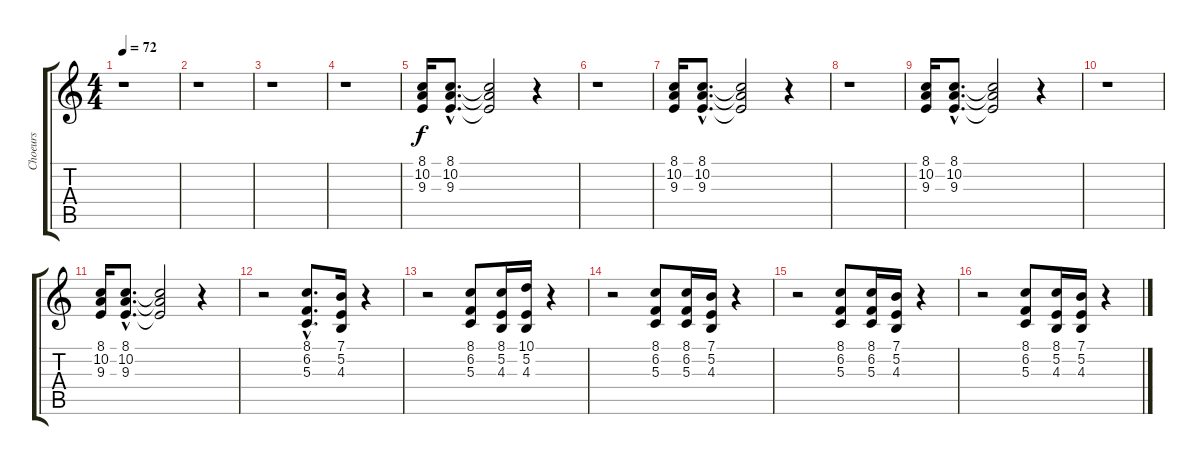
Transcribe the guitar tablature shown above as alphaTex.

\track ("Choeurs" "Choeurs") {instrument percussiveorgan}
\staff {score tabs}
\tuning (E4 B3 G3 D3 A2 E2) {hide}
\ts (4 4)
\tempo 72
\clef g2
\ks c
r.1{dy f} |
r.1 |
r.1 |
r.1 |
(8.1 10.2 9.3).16 (8.1{hac} 10.2{hac} 9.3{hac}).8{d} (8.1{t} 10.2{t} 9.3{t}).2 r.4 |
r.1 |
(8.1 10.2 9.3).16 (8.1{hac} 10.2{hac} 9.3{hac}).8{d} (8.1{t} 10.2{t} 9.3{t}).2 r.4 |
r.1 |
(8.1 10.2 9.3).16 (8.1{hac} 10.2{hac} 9.3{hac}).8{d} (8.1{t} 10.2{t} 9.3{t}).2 r.4 |
r.1 |
(8.1 10.2 9.3).16 (8.1{hac} 10.2{hac} 9.3{hac}).8{d} (8.1{t} 10.2{t} 9.3{t}).2 r.4 |
r.2 (8.1{hac} 6.2{hac} 5.3{hac}).8{d} (7.1 5.2 4.3).16 r.4 |
r.2 (8.1 6.2 5.3).8 (8.1 5.2 4.3).16 (10.1 5.2 4.3).16 r.4 |
r.2 (8.1 6.2 5.3).8 (8.1 6.2 5.3).16 (7.1 5.2 4.3).16 r.4 |
r.2 (8.1 6.2 5.3).8 (8.1 6.2 5.3).16 (7.1 5.2 4.3).16 r.4 |
r.2 (8.1 6.2 5.3).8 (8.1 5.2 4.3).16 (7.1 5.2 4.3).16 r.4
